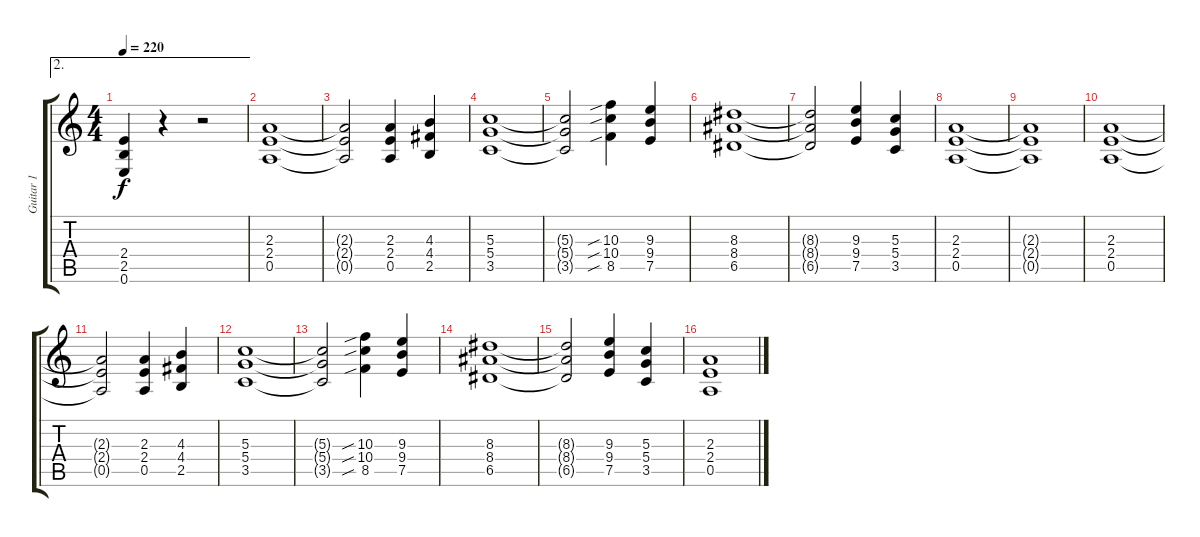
\track ("Guitar 1" "Guitar 1") {instrument distortionguitar}
\staff {score tabs}
\tuning (E4 B3 G3 D3 A2 E2) {hide}
\ae 2
\ts (4 4)
\tempo 220
\clef g2
\ks c
(2.4 2.5 0.6).4{dy f} r.4 r.2 |
(2.3 2.4 0.5).1 |
(2.3{t} 2.4{t} 0.5{t}).2 (2.3 2.4 0.5).4 (4.3 4.4 2.5).4 |
(5.3 5.4 3.5).1 |
(5.3{t} 5.4{t} 3.5{t}).2 (10.3{sib} 10.4{sib} 8.5{sib}).4 (9.3 9.4 7.5).4 |
(8.3 8.4 6.5).1 |
(8.3{t} 8.4{t} 6.5{t}).2 (9.3 9.4 7.5).4 (5.3 5.4 3.5).4 |
(2.3 2.4 0.5).1 |
(2.3{t} 2.4{t} 0.5{t}).1 |
(2.3 2.4 0.5).1 |
(2.3{t} 2.4{t} 0.5{t}).2 (2.3 2.4 0.5).4 (4.3 4.4 2.5).4 |
(5.3 5.4 3.5).1 |
(5.3{t} 5.4{t} 3.5{t}).2 (10.3{sib} 10.4{sib} 8.5{sib}).4 (9.3 9.4 7.5).4 |
(8.3 8.4 6.5).1 |
(8.3{t} 8.4{t} 6.5{t}).2 (9.3 9.4 7.5).4 (5.3 5.4 3.5).4 |
(2.3 2.4 0.5).1
